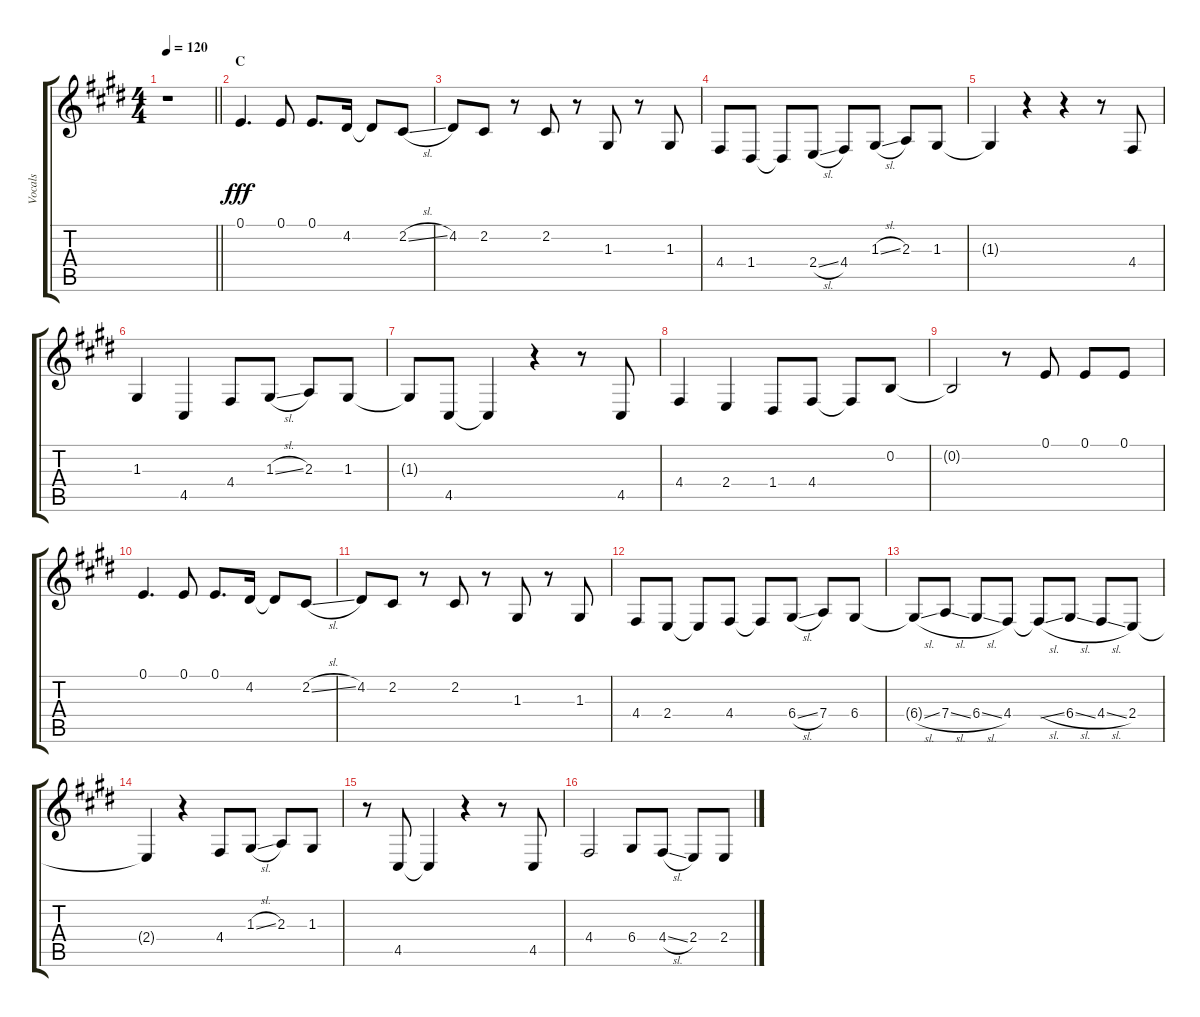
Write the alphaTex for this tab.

\track ("Vocals" "Vocals") {instrument voiceoohs}
\staff {score tabs}
\tuning (E4 B3 G3 D3 A2 E2) {hide}
\ts (4 4)
\tempo 120
\clef g2
\barLineRight lightlight
\ks e
r.1{dy fff} |
\section ("" "C")
0.1.4{d} 0.1.8 0.1.8{d} 4.2.16 4.2{t}.8 2.2{sl}.8 |
4.2.8 2.2.8 r.8 2.2.8 r.8 1.3.8 r.8 1.3.8 |
4.4.8 1.4.8 1.4{t}.8 2.4{sl}.8 4.4.8 1.3{sl}.8 2.3.8 1.3.8 |
1.3{t}.4 r.4 r.4 r.8 4.4.8 |
1.3.4 4.5.4 4.4.8 1.3{sl}.8 2.3.8 1.3.8 |
1.3{t}.8 4.5.8 4.5{t}.4 r.4 r.8 4.5.8 |
4.4.4 2.4.4 1.4.8 4.4.8 4.4{t}.8 0.2.8 |
0.2{t}.2 r.8 0.1.8 0.1.8 0.1.8 |
0.1.4{d} 0.1.8 0.1.8{d} 4.2.16 4.2{t}.8 2.2{sl}.8 |
4.2.8 2.2.8 r.8 2.2.8 r.8 1.3.8 r.8 1.3.8 |
4.4.8 2.4.8 2.4{t}.8 4.4.8 4.4{t}.8 6.4{sl}.8 7.4.8 6.4.8 |
6.4{sl t}.8 7.4{sl}.8 6.4{sl}.8 4.4.8 4.4{sl t}.8 6.4{sl}.8 4.4{sl}.8 2.4.8 |
2.4{t}.4 r.4 4.4.8 1.3{sl}.8 2.3.8 1.3.8 |
r.8 4.5.8 4.5{t}.4 r.4 r.8 4.5.8 |
4.4.2 6.4.8 4.4{sl}.8 2.4.8 2.4.8
